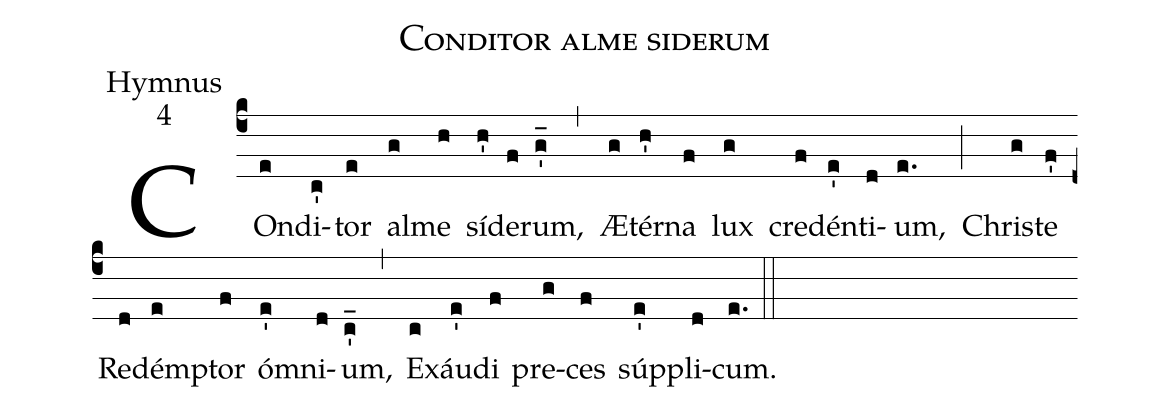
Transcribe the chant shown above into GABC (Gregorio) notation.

name: Conditor alme siderum;
office-part: Hymnus;
mode: 4;
%%
(c4)
COn(e)di(c')tor(e) al(g)me(h) sí(h')de(f)rum,(g_') (,)
Æ(g)tér(h')na(f) lux(g) cre(f)dén(e')ti(d)um,(e.) (;)
Chris(g)te(f') Re(d)dém(e)ptor(f) óm(e')ni(d)um,(c_') (,)
Ex(c)áu(e')di(f) pre(g)ces(f) súp(e')pli(d)cum.(e.) (::)
